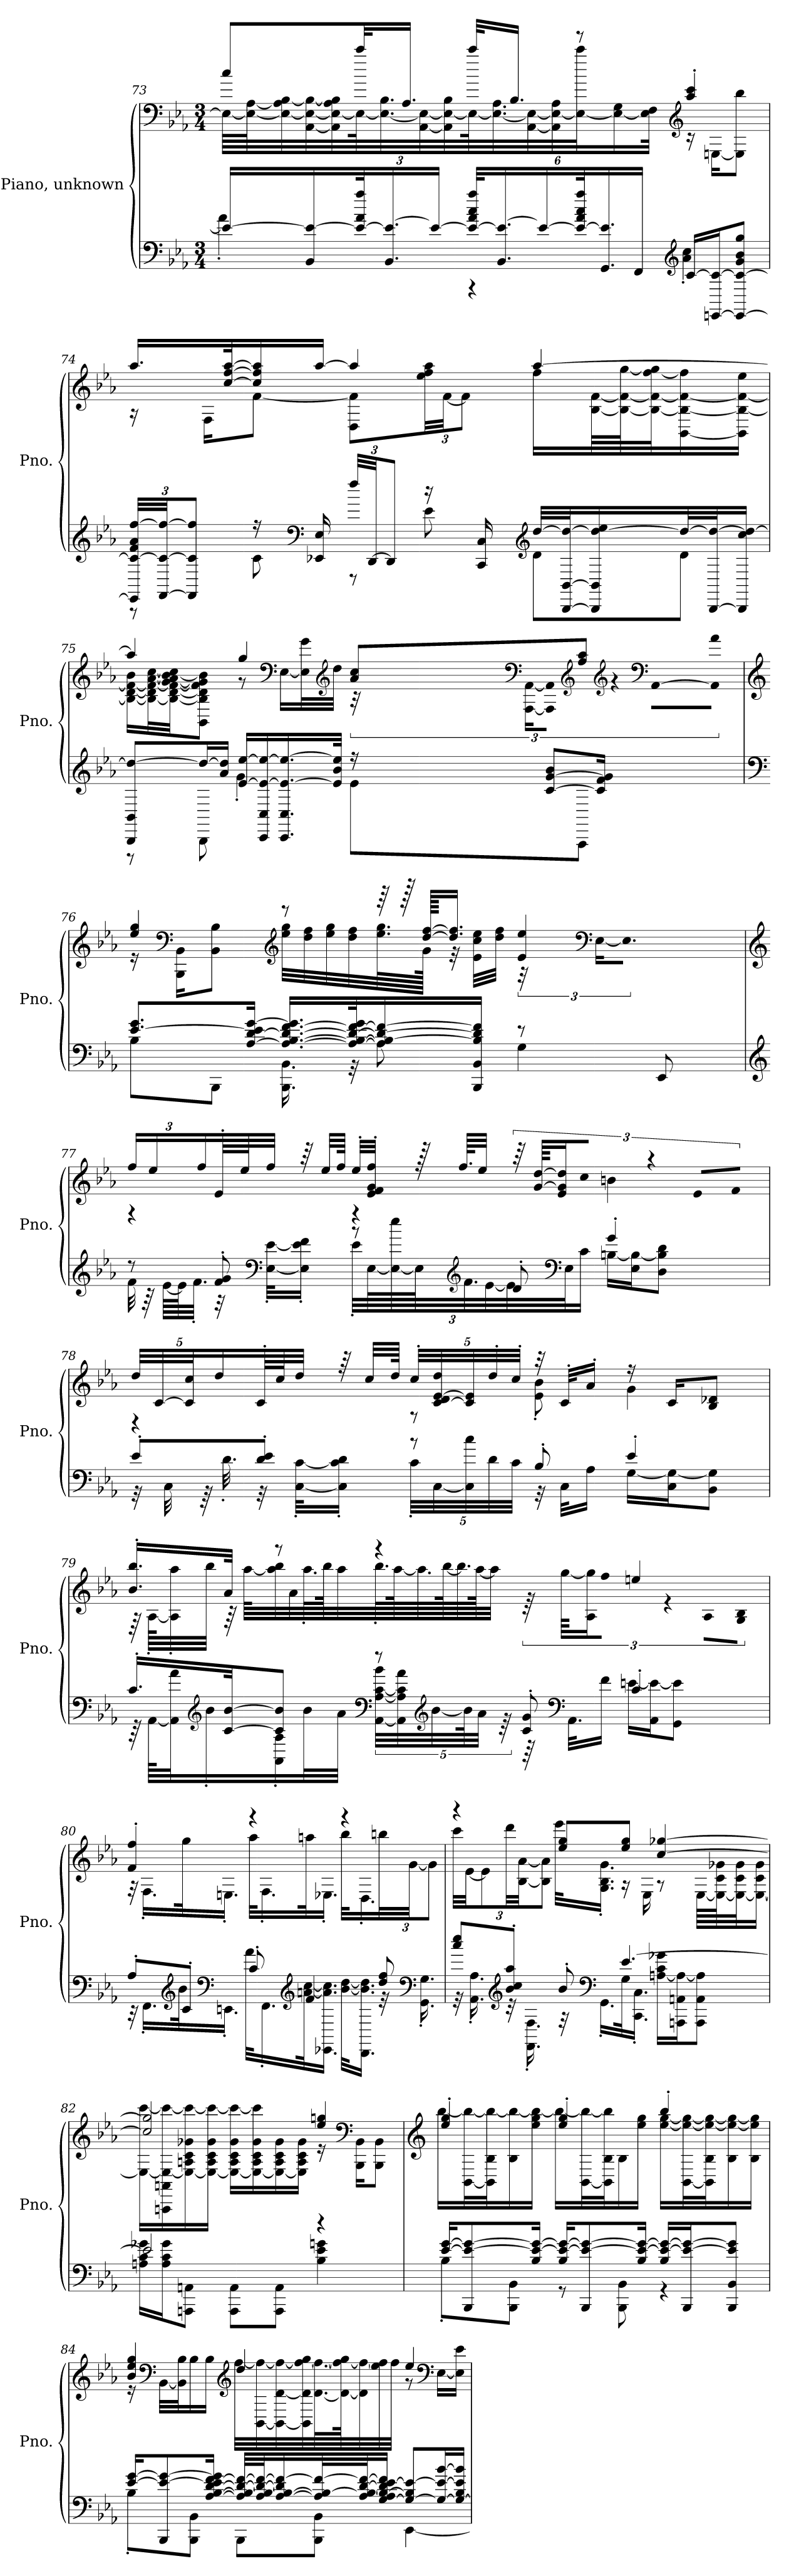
**kern	**kern
*part1	*part1
*staff2	*staff1
*I"Piano, unknown	*
*I'Pno.	*
!!LO:LB:g=z
*clefF4	*clefF4
*k[b-e-a-]	*k[b-e-a-]
*M3/4	*M3/4
=73	=73
*^	*^
16e-/LL_	4a-'\	8cc/L	64E-\LLLL_
.	.	.	64E-\_ [64A-\J
.	.	.	32E-\_ 32A-\] [32B-\
16BB-/ 16e-/_	.	.	[32AA-\ 32E-\_ 32B-\_
.	.	.	32AA-\] 32E-\_ 32A-\ 32B-\]
*Xbrackettup	*	*	*
48e-/_ 48a-/ 48aa-/K	.	32ccc/KL	64E-\K_
.	.	.	32.E-\_ 32.B-\
24.BB-/ 24.e-/_	.	.	.
.	.	16.A-/JJ	.
.	.	.	[32AA-\ 32E-\_
24e-/JJ_	.	.	.
.	.	.	32AA-\] 32E-\_ 32B-\
48e-/_ 48a-/ 48cc/ 48aa-/KLL	4r	32ccc/KLL	64E-\K_
.	.	.	32.E-\_ 32.A-\
24.BB-/ 24.e-/_	.	.	.
.	.	16.B-/JJ	.
.	.	.	[32AA-\ 32E-\_
24e-/_	.	.	.
.	.	.	32AA-\] 32E-\_ 32A-\
48e-/_ 48a-/ 48cc/ 48aa-/K	.	8r	32E-\_ 32ccc\J
24.GG/ 24.e-/]	.	.	.
.	.	.	16E-\_ 16G\
24FF/JJ	.	.	.
.	.	.	32E-\] 32F\JJk
*clefG2	*	*clefG2	*
[16c/LL	4a-\' 4cc\'	4aa-/' 4ccc/'	16r
[16EEn/ 16c/_J	.	.	[16En\KL
8EE/_ 8c/_ 8g/ 8b-/ 8gg/J	.	.	8E\] 8bb-\J
!!LO:LB:g=z	!!
=74	=74	=74	=74
48EE/] 48c/_ 48f/ 48a-/ [48ff/LLL	8r	16.aa-/LL	16r
[48FF/ 48c/_ 48ff/_JJ	.	.	.
12FF/] 12c/] 12ff/]J	.	.	.
.	.	.	16F\KL
.	.	[32cc/ [32ff/ [32aa-/K	.
16r	8c\	16cc/] 16ff/] 16aa-/]	[8f\J
*clefF4	*	*	*
16EE-X/ 16E-/	.	[16aa-/JJ	.
48ff/LLL	8r	4aa-/]	8D\ 8f\]L
[48DD/JJ	.	.	.
12DD/J]	.	.	.
*	*	*	*Xbrackettup
16r	8e-\	.	48ee-\ 48ff\ 48aa-\LL
.	.	.	[48f\JJ
.	.	.	12f\J]
16CC/ 16C/	.	.	.
*clefG2	*	*	*
[32dd/LLL	8d\L	[4aa-/	16ff\LL
[32BBB-/ [32BB-/ 32dd/_J	.	.	.
16BBB-/] 16BB-/] 16dd/_ 16ee-/	.	.	[64B-\ [64f\LL
.	.	.	64B-\_ 64f\_ [64gg\J
.	.	.	32B-\_ 32f\_ [32ff\ 32gg\]J
32dd/L_	8d\J	.	[16BB-\ 16B-\_ 16f\_ 16ff\]
[32BBB-/ 32dd/_J	.	.	.
16BBB-/] 16cc/ 16dd/_JJ	.	.	16BB-\] 16B-\_ 16f\_ 16ee-\JJ
!!LO:LB:g=z	!!
=75	=75	=75	=75
8BBB-/ 8BB-/ 8dd/_L	8r	4aa-/]	16B-\_ [16d\ 16f\_ 16b-\LL
.	.	.	32B-\_ 32d\] 32f\_ [32a-\ [32cc\L
.	.	.	32B-\_ [32d\ 32f\_ [32g\ 32a-\] [32b-\ 32cc\]JJ
16dd/L_	8BBB-\	.	8BB-\ 8B-\] 8d\] 8f\] 8g\] 8b-\]J
16a-/ 16dd/]JJ	.	.	.
[16e-/ [16ee-/LL	4g'\	4gg/	8r
16CC/ 16C/ 16e-/_ 16ee-/_	.	.	.
*	*	*clefF4	*
16.CC/ 16.C/ 16.e-/_ 16.ee-/_	.	.	[16E-\LL
.	.	.	32E-\] 32g\L
*	*	*clefG2	*
32e-/] 32b-/ 32ee-/]JJk	.	.	32dd\JJJ
*	*	*	*brackettup
16r	8e-\L	8a-/ 8cc/L	48r
*	*	*clefF4	*
.	.	.	[24AAA-\ [24AA-\LL
[8c/ [8g/ 8b-/L	.	.	16AAA-\] 16AA-\]JJ
*	*	*clefG2	*
.	8AAA-\J	8ff/ 8aa-/J	32r
*	*	*clefF4	*
.	.	.	[32AA-\KLL
16c/] 16f/ 16g/]Jk	.	.	16AA-\] 16a-\JJ
!!LO:PB:g=z	!!
=76	=76	=76	=76
*clefF4	*	*clefG2	*
[8.e-/ 8.g/L	8B-\L	4ee-/ 4gg/	16r
*	*	*clefF4	*
.	.	.	16BBB-\ 16BB-\KL
.	8BBB-\J	.	8BB-\ 8B-\J
[16A-/ [16d/ 16e-/] [16g/Jk	.	.	.
*	*	*clefG2	*
16.A-/_ [16.B-/ 16.d/_ [16.f/ 16.g/]LL	16.BBB-\ 16.BB-\	8r	32ee-\ 32gg\LLL
.	.	.	32dd\ 32ff\
.	.	.	32ee-\ 32gg\
32A-/_ 32B-/_ 32d/_ 32f/_ 32g/K	32r	.	32dd\ 32ff\
16A-/] 16B-/_ 16d/_ 16f/_	8A-\	64r	64.ee-\ 64.gg\L
.	.	128r	.
.	.	[128dd/ [128ff/KKKLL	128g\JJJJk
.	.	16.dd/] 16.ff/]JJ	32r
16BBB-/ 16BB-/ 16B-/] 16d/] 16f/]JJ	.	.	32e-\ 32cc\ 32ee-\LLL
.	.	.	32dd\ 32ff\JJJ
8r	4G\	4e-/ 4ee-/	48r
*	*	*clefF4	*
.	.	.	[24E-\KL
.	.	.	8.E-\J]
8EE-/	.	.	.
!!LO:LB:g=z	!!
=77	=77	=77	=77
*clefG2	*	*clefG2	*
*	*	*Xbrackettup	*
8r	32f\	24ff/LL	4r
.	64r	.	.
.	.	24ee-/	.
.	[64e-\LLLL	.	.
.	64e-\J]	.	.
.	32.f'\JJJ	.	.
.	.	24ff/	.
8f/' 8g/'	32r	64e-'/LL	.
.	.	64ee-/J	.
*clefF4	*	*	*
.	[32E-\' [32e-\'KLL	32ff/JJJ	.
.	16E-\]' 16e-\]' 16f\'JJ	64r	.
.	.	32ee-/LLL	.
.	.	64ff/JJJk	.
8r	32e-'\LLL	32ee-'/LLL	4r
.	[64E-\L	32e-/' 32f/' 32g/' 32ff/'JJJ	.
.	64E-\_ 64ee-\	.	.
.	96E-\J]	128r	.
.	.	64.ff/KLLL	.
*clefG2	*	*	*
.	48.f\	.	.
.	.	32ee-/JJJ	.
.	[48e-\	.	.
*	*	*brackettup	*
8d'/	32e-\]	96r	.
.	.	[96g/ [96dd/KKLL	.
.	.	24e-/ 24g/] 24dd/]	.
*clefF4	*	*	*
.	32E-\J	.	.
.	16c\JJ	16cc/JJ	.
4g'/	[16Bn\LL	16r	4bn\
.	16E-\ 16B\_J	16e-/KL	.
.	8D\ 8B\] 8d\J	8f/J	.
!!LO:LB:g=z	!!
=78	=78	=78	=78
*	*	*Xbrackettup	*
8e-'/L	32r	40dd/LLL	4r
.	.	[40c/	.
.	32C\	.	.
.	.	40c/] 40cc/J	.
.	64r	.	.
.	.	20dd/	.
.	32.d'\	.	.
8d/' 8e-/'J	32r	64c'/LL	.
.	.	64cc/J	.
.	[32C\' [32c\'KLL	32dd/JJJ	.
.	16C\]' 16c\]' 16d\'JJ	64r	.
.	.	32cc/LLL	.
.	.	64dd/JJJk	.
8r	40c'\LLL	40cc'/LLL	8r
.	[40C\	[40c/ 40d/ [40e-/ 40dd/	.
.	40C\] 40cc\	40c/] 40e-/]	.
.	40d\	40dd'/	.
.	40c\JJJ	40cc'/JJJ	.
8B-'/	32r	32r	8e-\' 8b-\'
.	32C\KLL	32c'/KLL	.
.	16A-\JJ	16a-'/JJ	.
4e-'/	[16G\LL	16r	4g\
.	16C\ 16G\_J	16c/KL	.
.	8BB-\ 8G\]J	8B-/ 8d-X/J	.
!!LO:LB:g=z	!!
=79	=79	=79	=79
16.c'/LL	64r	16.b-/' 16.bb-/'LL	64r
.	[64AA-\KLLL	.	[64A-'\KLLL
.	32AA-\] 32a-\J	.	32A-\]' 32aa-\'
*clefG2	*	*	*
.	16b-'\	.	32bb-\JJJ
[32c/ [32b-/JK	.	32a-/JJk	64r
.	.	.	[64aa-\KLLL
8c/] 8b-/]J	16AA-\' 16A-\'	8r	32aa-\] 32bb-\
.	.	.	32a-\
.	32b-\L	.	64.aa-'\L
.	.	.	128bb-\JK
.	32a-\JJJ	.	32aa-\
*clefF4	*	*	*
*	*brackettup	*	*
8r	[40AA-\ [40A-\ [40c\ 40b-\LLL	4r	64.bb-'\L
.	.	.	[128aa-\K
.	40AA-\] 40A-\] 40c\] 40a-\	.	.
.	.	.	64.aa-\]
*clefG2	*	*	*
.	[40b-\	.	.
.	.	.	[128bb-\K
.	.	.	64.bb-\]
.	80b-\K]	.	.
.	.	.	[128aa-\JK
.	40a-\JJJ	.	.
.	.	.	32aa-\JJJ]
.	80r	.	.
*	*	*	*brackettup
8c/' 8g/'	64r	.	96r
.	.	.	[96gg\KKLL
*clefF4	*	*	*
.	32.AA-\KLL	.	.
.	.	.	24A-\ 24gg\]
.	16f\JJ	.	16ff\JJ
4c'/	[16en\LL	4een/	16r
.	16AA-\ 16e\_J	.	16A-\KL
.	8GG\ 8e\]J	.	8G\ 8B-\J
!!LO:LB:g=z	!!
=80	=80	=80	=80
8A-'/L	32r	4f/' 4ff/'	32r
.	16.FF'\LL	.	16.F'\LL
*clefG2	*	*	*
8c'/J	32b-\K	.	32gg\K
*clefF4	*	*	*
.	16.EEn'\JJ	.	16.En'\JJ
8c'/	32a-\KLL	4r	32aa-\KLL
.	16.FF'\	.	16.F'\
*clefG2	*	*	*
4f/	[32an\ [32cc\K	.	32aan\K
.	16.EE-X\ 16.a\] 16.cc\]JJ	.	16.E-X'\JJ
.	[32b-\ [32dd\KLL	4r	32bb-\KLL
.	16.DD\ 16.b-\] 16.dd\]JJ	.	16.D'\
*	*	*	*Xbrackettup
8dd/ 8ff/	32r	.	48bbn\L
.	.	.	[48g\JJ
*clefF4	*	*	*
.	16.GG\' 16.G\'	.	.
.	.	.	12g\J]
!!LO:LB:g=z	!!
=81	=81	=81	=81
8cc/ 8ee-/L	32r	4r	48ccc\LLL
.	.	.	[48e-\JJ
.	16.AA-\' 16.A-\'	.	.
.	.	.	12e-\]
*clefG2	*	*	*
8b-/' 8cc/' 8aa-/'J	32r	.	48ddd\LL
.	.	.	[48B-\ [48a-\JJ
.	16.FF\' 16.F\'	.	.
.	.	.	12B-\] 12a-\]J
8b-'/	32r	8ee-/ 8gg/L	32eee-\KLL
*clefF4	*	*	*
.	16.GG'\LL	.	16.G\' 16.B-\' 16.g\'JJ
[4.e-/	32G\K	8ee-/ 8gg/J	16r
.	16.CC\' 16.C\'JJ	.	.
.	.	.	16E-\
.	[16An\ 16c\ 16g-X\LL	[4cc/ [4gg-X/	8r
.	16AAAn\ 16AAn\ 16A\_J	.	.
.	8AAA\ 8AA\ 8A\]J	.	[64E-\LLLL
.	.	.	64E-\_ 64c\ 64g-X\J
.	.	.	32E-\_ 32c\ 32g-\J
.	.	.	16E-\_ 16c\ 16g-\JJ
!!LO:PB:g=z	!!
=82	=82	=82	=82
2e-/]	16An\ 16c\ 16g-X\LL	2cc/] 2gg-/]	16E-\_ [16ccc\LL
.	16A\ 16c\ 16g-\J	.	16AAAn\ 16AAn\ 16E-\_ 16ccc\_
.	8AAAn\ 8AAn\J	.	16E-\_ 16An\ 16c\ 16g-X\ 16ccc\_
.	.	.	16E-\_ 16A\ 16c\ 16g-\ 16ccc\_JJ
.	8AAA\ 8AA\L	.	16E-\_ 16A\ 16c\ 16g-\ 16ccc\_LL
.	.	.	16E-\_ 16A\ 16c\ 16g-\ 16ccc\]
.	8AAA\ 8AA\J	.	16E-\_ 16A\ 16c\ 16g-\
.	.	.	16E-\] 16A\ 16c\ 16g-\JJ
4r	4B-\ 4e-\ 4gn\	4ee-/ 4ggn/	16r
*	*	*clefF4	*
.	.	.	16BBB-\ 16BB-\KL
.	.	.	8BBB-\ 8BB-\J
=83	=83	=83	=83
*	*	*clefG2	*
[16e-/ [16g/KL	8B-'\L	4ee-/' 4gg/'	[16bb-\LL
8BBB-/ 8e-/_ 8g/_	.	.	[32BB-\ 32bb-\_L
.	.	.	32BB-\] 32B-\ 32bb-\_J
.	8BBB-\ 8BB-\J	.	16B-\ 16bb-\_
16B-/ 16e-/_ 16g/_Jk	.	.	16ee-\ 16gg\ 16bb-\_JJ
16B-/ 16e-/_ 16g/_KL	8r	4ee-/' 4gg/'	16bb-\LL_
8BBB-/ 8e-/_ 8g/_	.	.	[32BB-\ 32bb-\_L
.	.	.	32BB-\] 32B-\ 32bb-\]J
.	8BBB-\ 8BB-\	.	16B-\
16B-/ 16e-/_ 16g/_Jk	.	.	16ee-\ 16gg\JJ
16B-/ 16e-/_ 16g/_LL	4r	4bb-'/	[16ee-\ [16gg\LL
16BBB-/ 16e-/_ 16g/_J	.	.	[32BB-\ 32ee-\_ 32gg\_L
.	.	.	32BB-\] 32B-\ 32ee-\_ 32gg\_J
8BBB-/ 8BB-/ 8e-/] 8g/]J	.	.	16B-\ 16ee-\_ 16gg\_
.	.	.	16B-\ 16ee-\] 16gg\]JJ
!!LO:LB:g=z	!!
=84	=84	=84	=84
[16e-/ [16g/KL	8B-'\L	4b-/ 4ee-/ 4gg/	16r
*	*	*clefF4	*
8BBB-/ 8e-/_ 8g/_	.	.	[32BB-\LLL
.	.	.	32BB-\] 32B-\J
.	8BBB-\ 8BB-\J	.	16B-\
[16A-/ [16B-/ [16d/ 16e-/] [16f/ 16g/]Jk	.	.	16B-\JJ
*	*	*clefG2	*
32A-/] 32B-/_ 32d/_ 32f/_LLL	8BBB-\L	4dd/	[32ff\LLL
32A-/ 32B-/_ 32d/_ 32f/_J	.	.	[32BB-\ 32ff\_
[16A-/ 16B-/_ 16d/] 16f/_	.	.	32BB-\_ [32d\ 32ff\_
.	.	.	32BB-\] 32d\] 32ff\_ 32gg\
32A-/] 32B-/_ 32f/_L	8BBB-\ 8BB-\J	.	[64.d\ 64.ff\_L
.	.	.	128d\_ 128ff\_ 128gg\JK
[32A-/ 32B-/] [32d/ 32f/_J	.	.	32d\] 32ff\_
[16G/ 16A-/] [16B-/ 16d/] [16e-/ 16f/]JJ	.	.	32ee-\ 32ff\]
.	.	.	32ff\JJJ
8G/_ 8B-/] 8e-/_L	[4EE-\	4ee-/	8r
*	*	*clefF4	*
16G/_ 16e-/_ [16b-/L	.	.	[16E-\LL
16G/_ 16B-/ 16e-/] 16b-/]JJ	.	.	16E-\] 16e-\JJ
*v	*v	*	*
*	*v	*v
=	=
*-	*-
